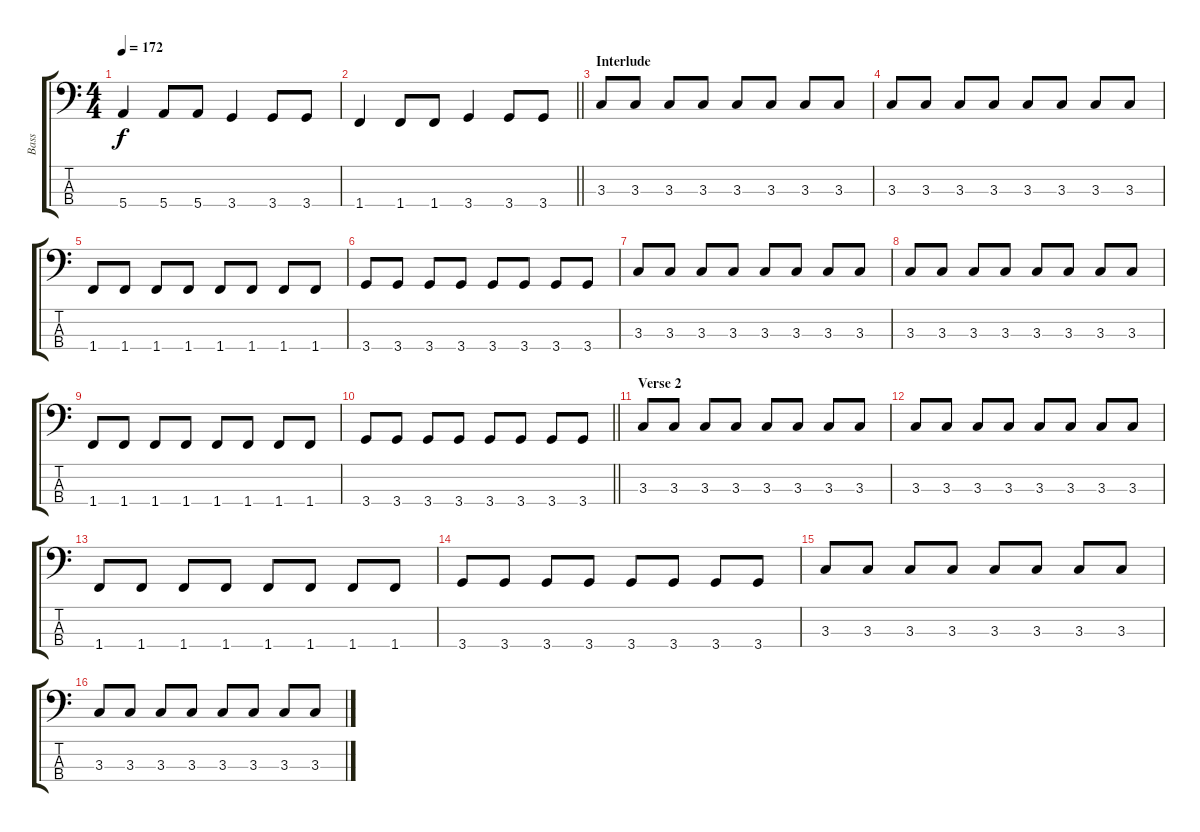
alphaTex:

\track ("Bass" "Bass") {instrument electricbasspick}
\staff {score tabs}
\tuning (G2 D2 A1 E1) {hide}
\ts (4 4)
\tempo 172
\clef f4
\ks c
5.4.4{dy f} 5.4.8 5.4.8 3.4.4 3.4.8 3.4.8 |
\barLineRight lightlight
1.4.4 1.4.8 1.4.8 3.4.4 3.4.8 3.4.8 |
\section ("" "Interlude")
3.3.8 3.3.8 3.3.8 3.3.8 3.3.8 3.3.8 3.3.8 3.3.8 |
3.3.8 3.3.8 3.3.8 3.3.8 3.3.8 3.3.8 3.3.8 3.3.8 |
1.4.8 1.4.8 1.4.8 1.4.8 1.4.8 1.4.8 1.4.8 1.4.8 |
3.4.8 3.4.8 3.4.8 3.4.8 3.4.8 3.4.8 3.4.8 3.4.8 |
3.3.8 3.3.8 3.3.8 3.3.8 3.3.8 3.3.8 3.3.8 3.3.8 |
3.3.8 3.3.8 3.3.8 3.3.8 3.3.8 3.3.8 3.3.8 3.3.8 |
1.4.8 1.4.8 1.4.8 1.4.8 1.4.8 1.4.8 1.4.8 1.4.8 |
\barLineRight lightlight
3.4.8 3.4.8 3.4.8 3.4.8 3.4.8 3.4.8 3.4.8 3.4.8 |
\section ("" "Verse 2")
3.3.8 3.3.8 3.3.8 3.3.8 3.3.8 3.3.8 3.3.8 3.3.8 |
3.3.8 3.3.8 3.3.8 3.3.8 3.3.8 3.3.8 3.3.8 3.3.8 |
1.4.8 1.4.8 1.4.8 1.4.8 1.4.8 1.4.8 1.4.8 1.4.8 |
3.4.8 3.4.8 3.4.8 3.4.8 3.4.8 3.4.8 3.4.8 3.4.8 |
3.3.8 3.3.8 3.3.8 3.3.8 3.3.8 3.3.8 3.3.8 3.3.8 |
3.3.8 3.3.8 3.3.8 3.3.8 3.3.8 3.3.8 3.3.8 3.3.8
